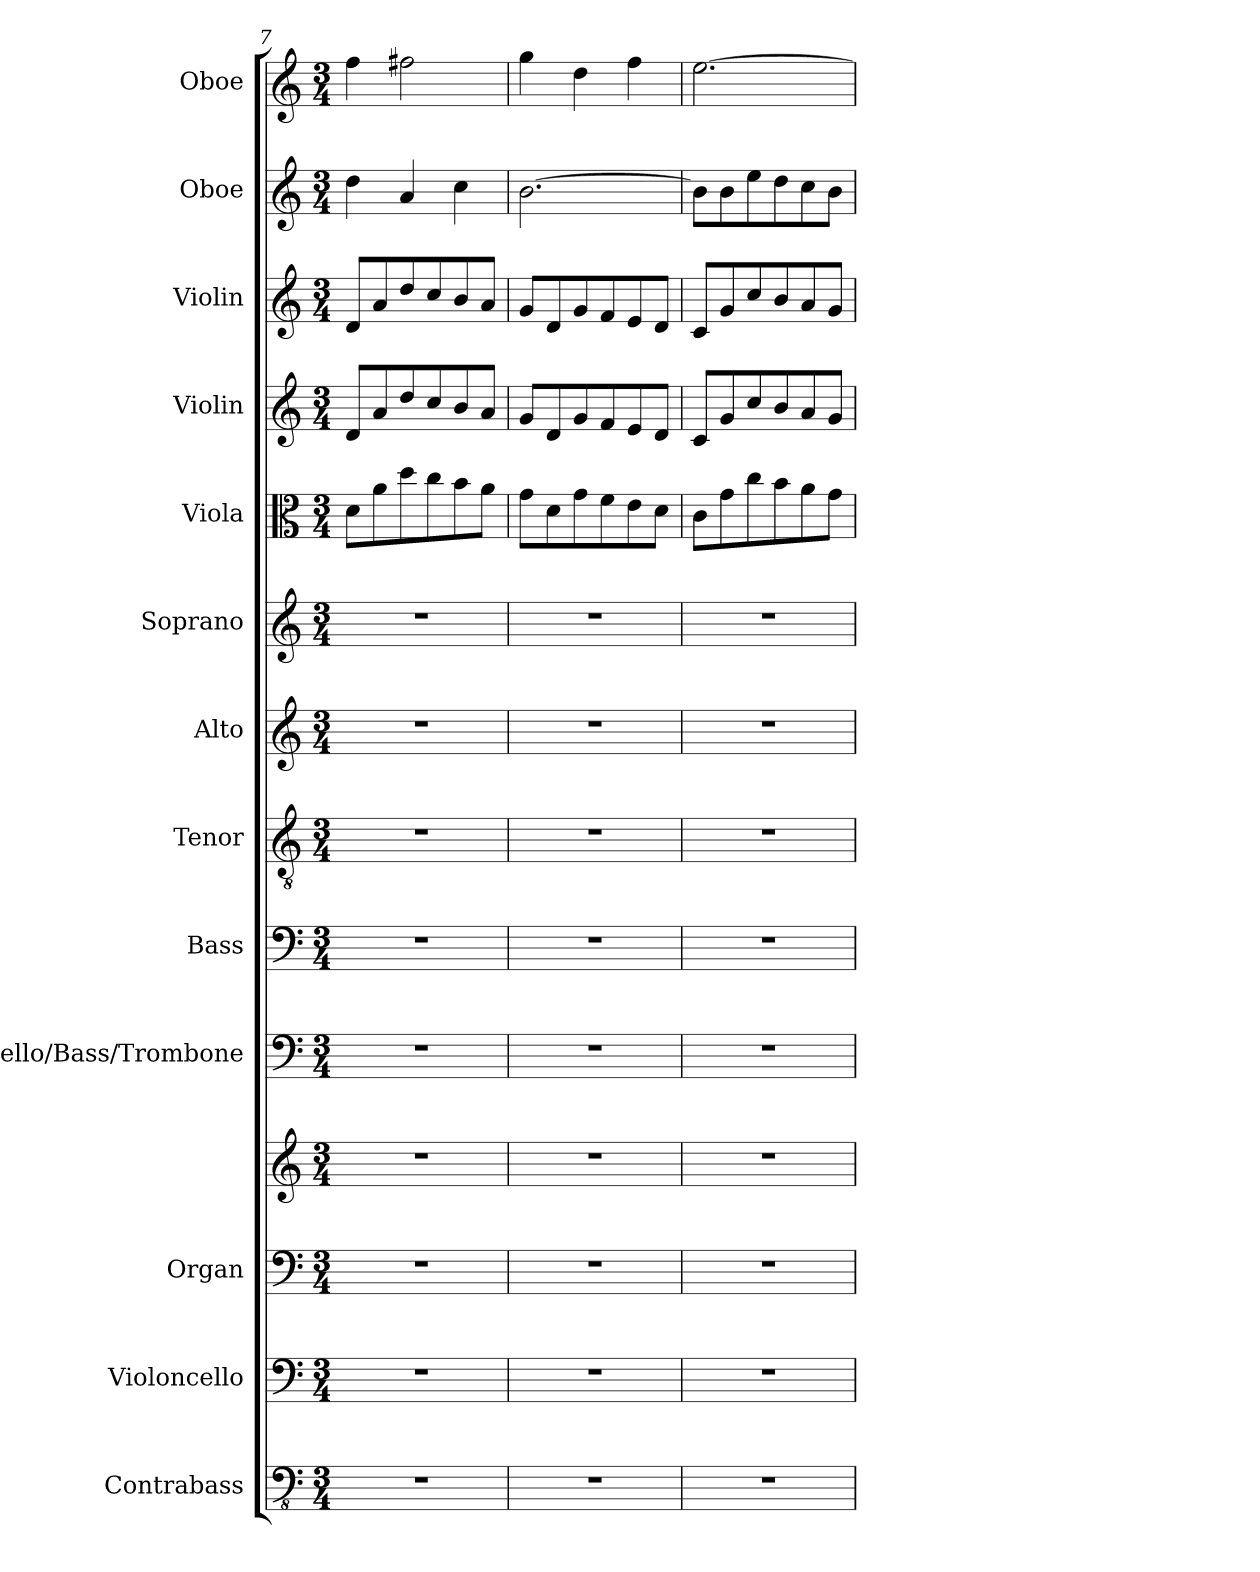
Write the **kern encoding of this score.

**kern	**kern	**kern	**kern	**kern	**kern	**kern	**kern	**kern	**kern	**kern	**kern	**kern	**kern
*part13	*part12	*part11	*part11	*part10	*part9	*part8	*part7	*part6	*part5	*part4	*part3	*part2	*part1
*staff14	*staff13	*staff12	*staff11	*staff10	*staff9	*staff8	*staff7	*staff6	*staff5	*staff4	*staff3	*staff2	*staff1
*I"Contrabass	*I"Violoncello	*I"Organ	*	*I"Cello/Bass/Trombone	*I"Bass	*I"Tenor	*I"Alto	*I"Soprano	*I"Viola	*I"Violin	*I"Violin	*I"Oboe	*I"Oboe
*I'Cb.	*I'Vc.	*I'Org.	*	*I'C/B/T	*I'B.	*I'T.	*I'A.	*I'S.	*I'Vla.	*I'Vln.	*I'Vln.	*I'Ob.	*I'Ob.
*clefFv4	*clefF4	*clefF4	*clefG2	*clefF4	*clefF4	*clefGv2	*clefG2	*clefG2	*clefC3	*clefG2	*clefG2	*clefG2	*clefG2
*ITrd7c12	*	*	*	*	*	*	*	*	*	*	*	*	*
*k[]	*k[]	*k[]	*k[]	*k[]	*k[]	*k[]	*k[]	*k[]	*k[]	*k[]	*k[]	*k[]	*k[]
*M3/4	*M3/4	*M3/4	*M3/4	*M3/4	*M3/4	*M3/4	*M3/4	*M3/4	*M3/4	*M3/4	*M3/4	*M3/4	*M3/4
=7	=7	=7	=7	=7	=7	=7	=7	=7	=7	=7	=7	=7	=7
2.r	2.r	2.r	2.r	2.r	2.r	2.r	2.r	2.r	8d\L	8d/L	8d/L	4dd\	4ff\
.	.	.	.	.	.	.	.	.	8a\	8a/	8a/	.	.
.	.	.	.	.	.	.	.	.	8dd\	8dd/	8dd/	4a/	2ff#X\
.	.	.	.	.	.	.	.	.	8cc\	8cc/	8cc/	.	.
.	.	.	.	.	.	.	.	.	8b\	8b/	8b/	4cc\	.
.	.	.	.	.	.	.	.	.	8a\J	8a/J	8a/J	.	.
=8	=8	=8	=8	=8	=8	=8	=8	=8	=8	=8	=8	=8	=8
2.r	2.r	2.r	2.r	2.r	2.r	2.r	2.r	2.r	8g\L	8g/L	8g/L	[2.b\	4gg\
.	.	.	.	.	.	.	.	.	8d\	8d/	8d/	.	.
.	.	.	.	.	.	.	.	.	8g\	8g/	8g/	.	4dd\
.	.	.	.	.	.	.	.	.	8f\	8f/	8f/	.	.
.	.	.	.	.	.	.	.	.	8e\	8e/	8e/	.	4ff\
.	.	.	.	.	.	.	.	.	8d\J	8d/J	8d/J	.	.
=9	=9	=9	=9	=9	=9	=9	=9	=9	=9	=9	=9	=9	=9
2.r	2.r	2.r	2.r	2.r	2.r	2.r	2.r	2.r	8c\L	8c/L	8c/L	8b\L]	[2.ee\
.	.	.	.	.	.	.	.	.	8g\	8g/	8g/	8b\	.
.	.	.	.	.	.	.	.	.	8cc\	8cc/	8cc/	8ee\	.
.	.	.	.	.	.	.	.	.	8b\	8b/	8b/	8dd\	.
.	.	.	.	.	.	.	.	.	8a\	8a/	8a/	8cc\	.
.	.	.	.	.	.	.	.	.	8g\J	8g/J	8g/J	8b\J	.
=	=	=	=	=	=	=	=	=	=	=	=	=	=
*-	*-	*-	*-	*-	*-	*-	*-	*-	*-	*-	*-	*-	*-
